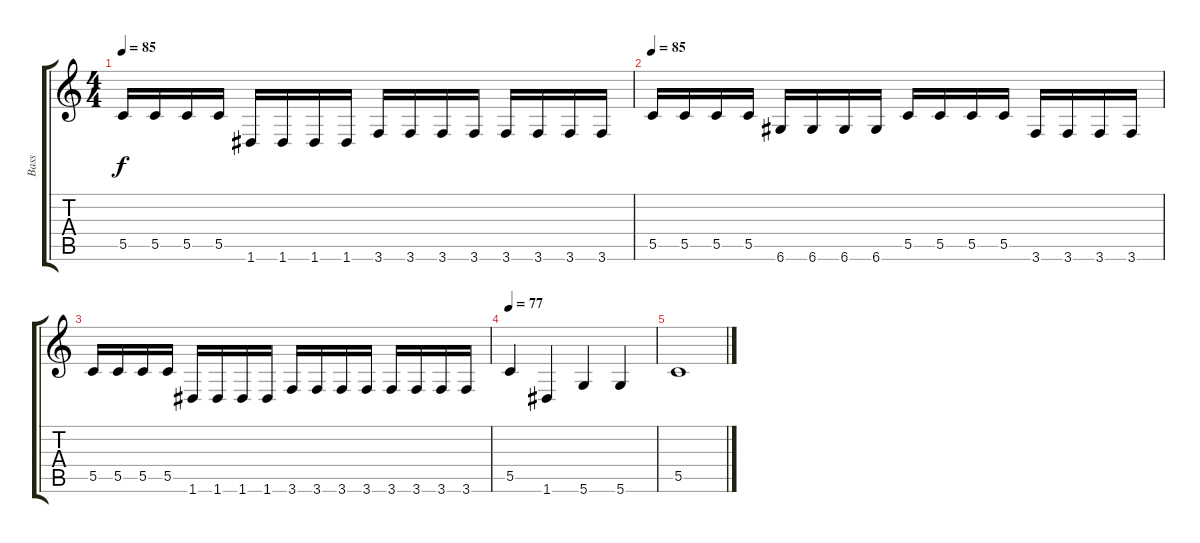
\track ("Bass" "Bass") {instrument electricbasspick}
\staff {score tabs}
\tuning (D4 A3 F3 C3 G2 D2) {hide}
\ts (4 4)
\tempo 85
\clef g2
\ks c
5.5.16{dy f} 5.5.16 5.5.16 5.5.16 1.6.16 1.6.16 1.6.16 1.6.16 3.6.16 3.6.16 3.6.16 3.6.16 3.6.16 3.6.16 3.6.16 3.6.16 |
\tempo 85
5.5.16 5.5.16 5.5.16 5.5.16 6.6.16 6.6.16 6.6.16 6.6.16 5.5.16 5.5.16 5.5.16 5.5.16 3.6.16 3.6.16 3.6.16 3.6.16 |
5.5.16 5.5.16 5.5.16 5.5.16 1.6.16 1.6.16 1.6.16 1.6.16 3.6.16 3.6.16 3.6.16 3.6.16 3.6.16 3.6.16 3.6.16 3.6.16 |
\tempo 77
5.5.4 1.6.4 5.6.4 5.6.4 |
5.5.1
